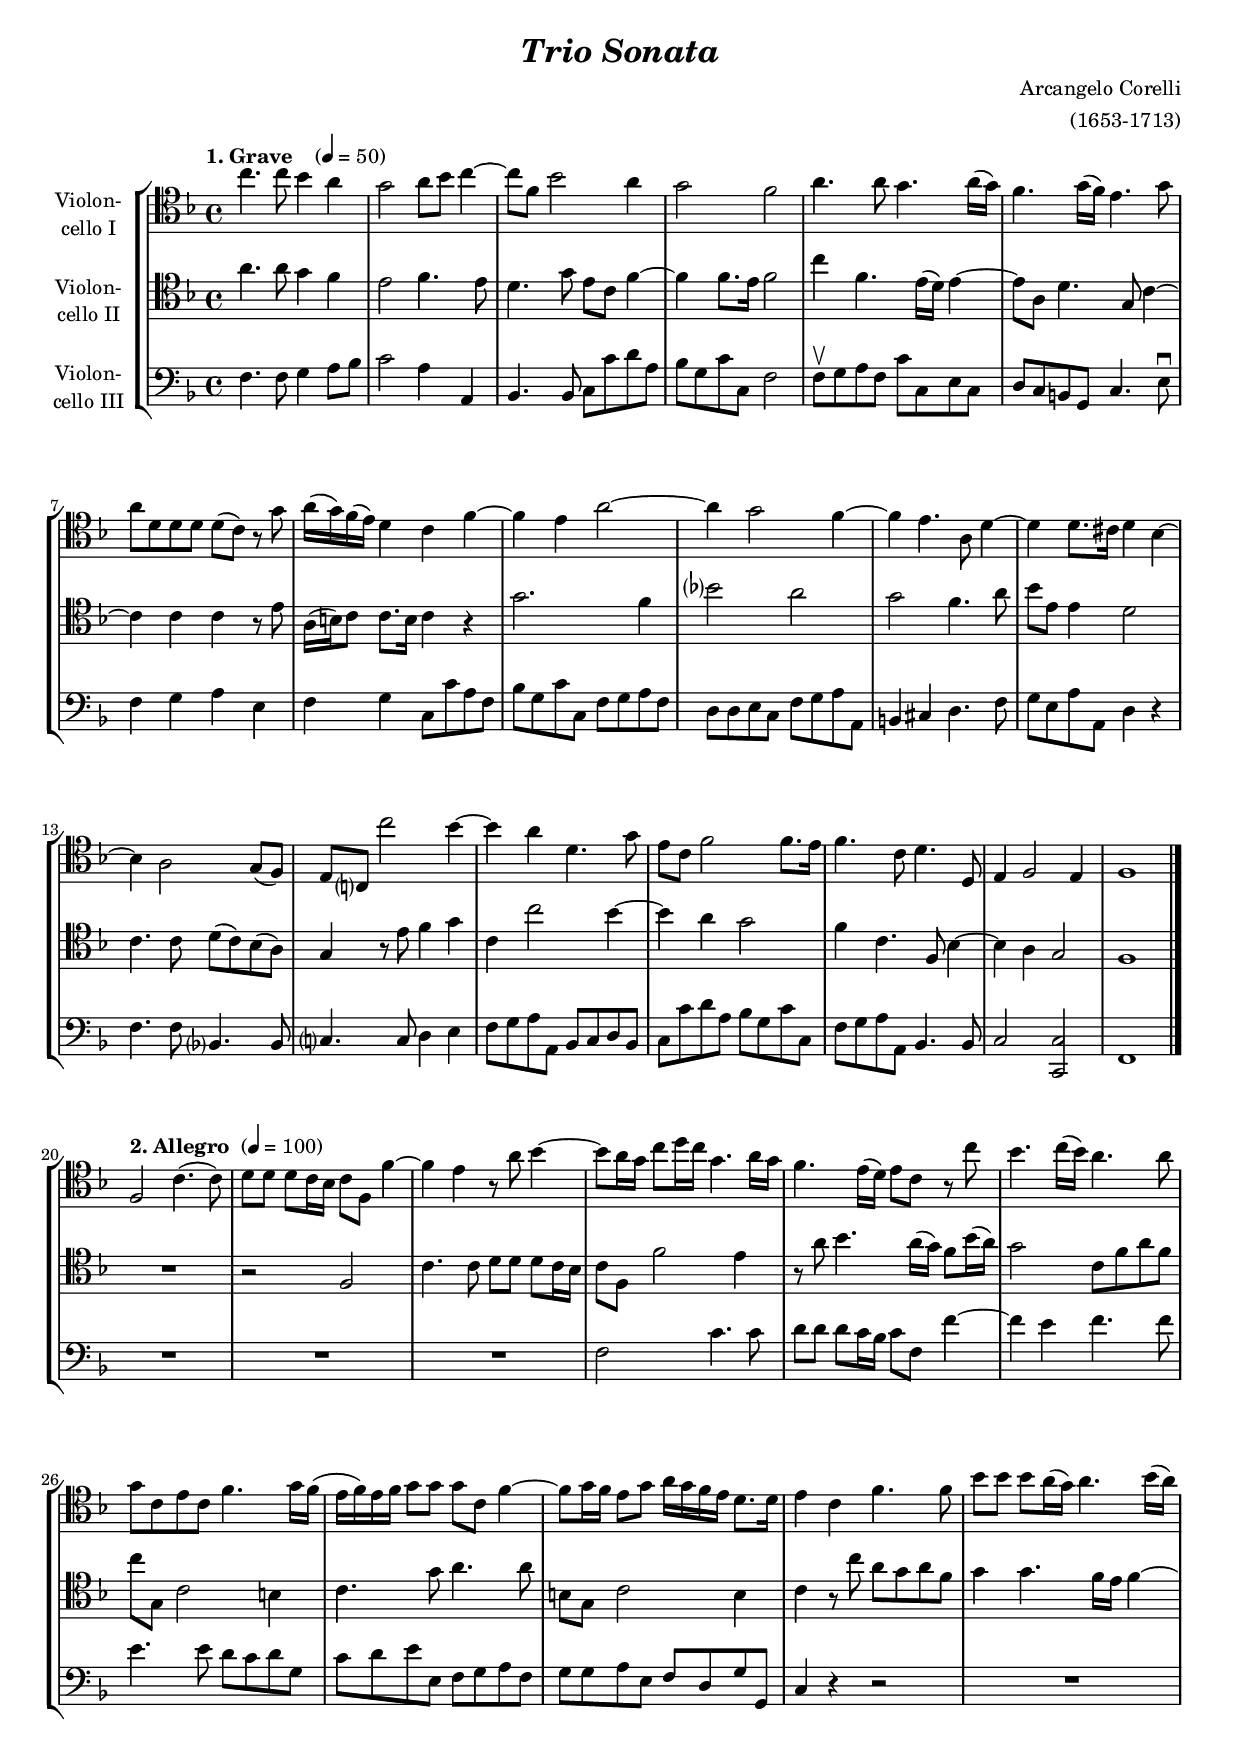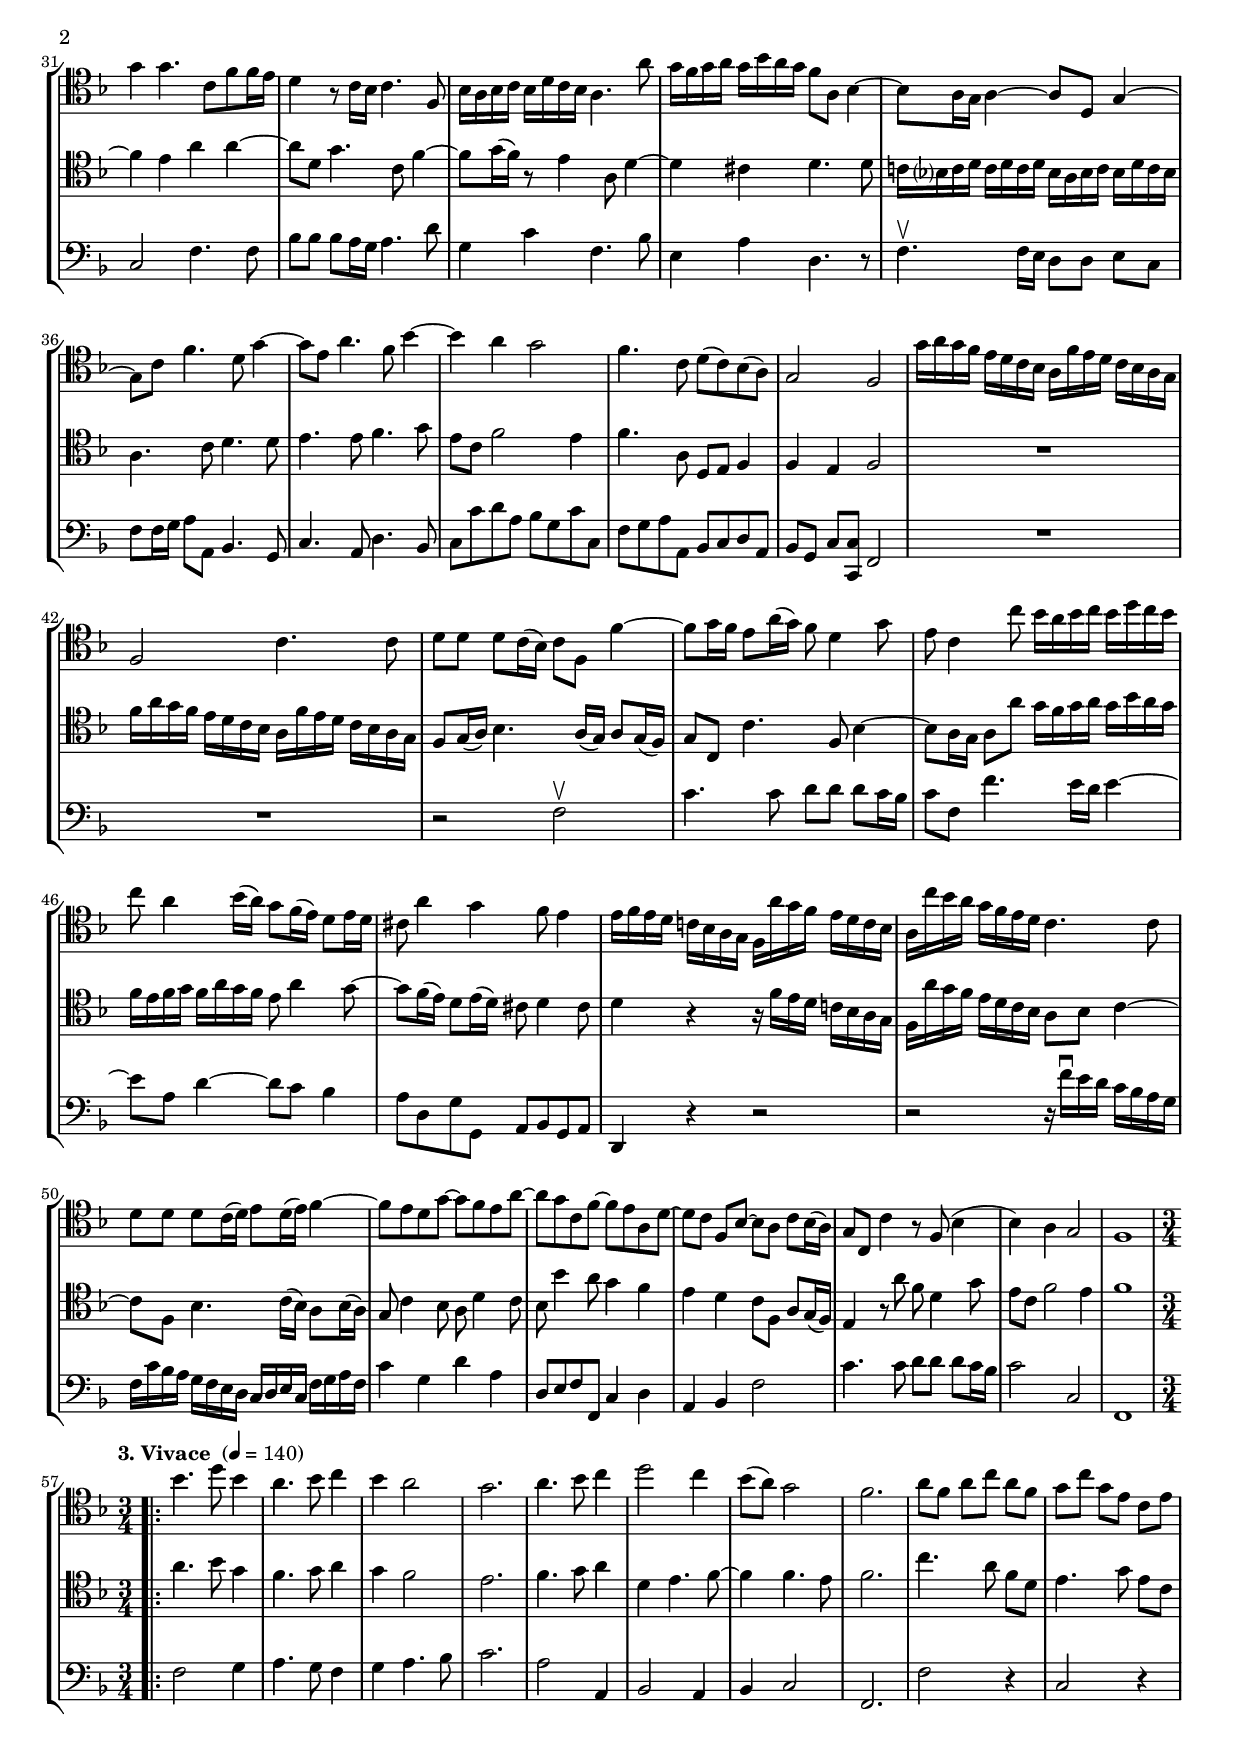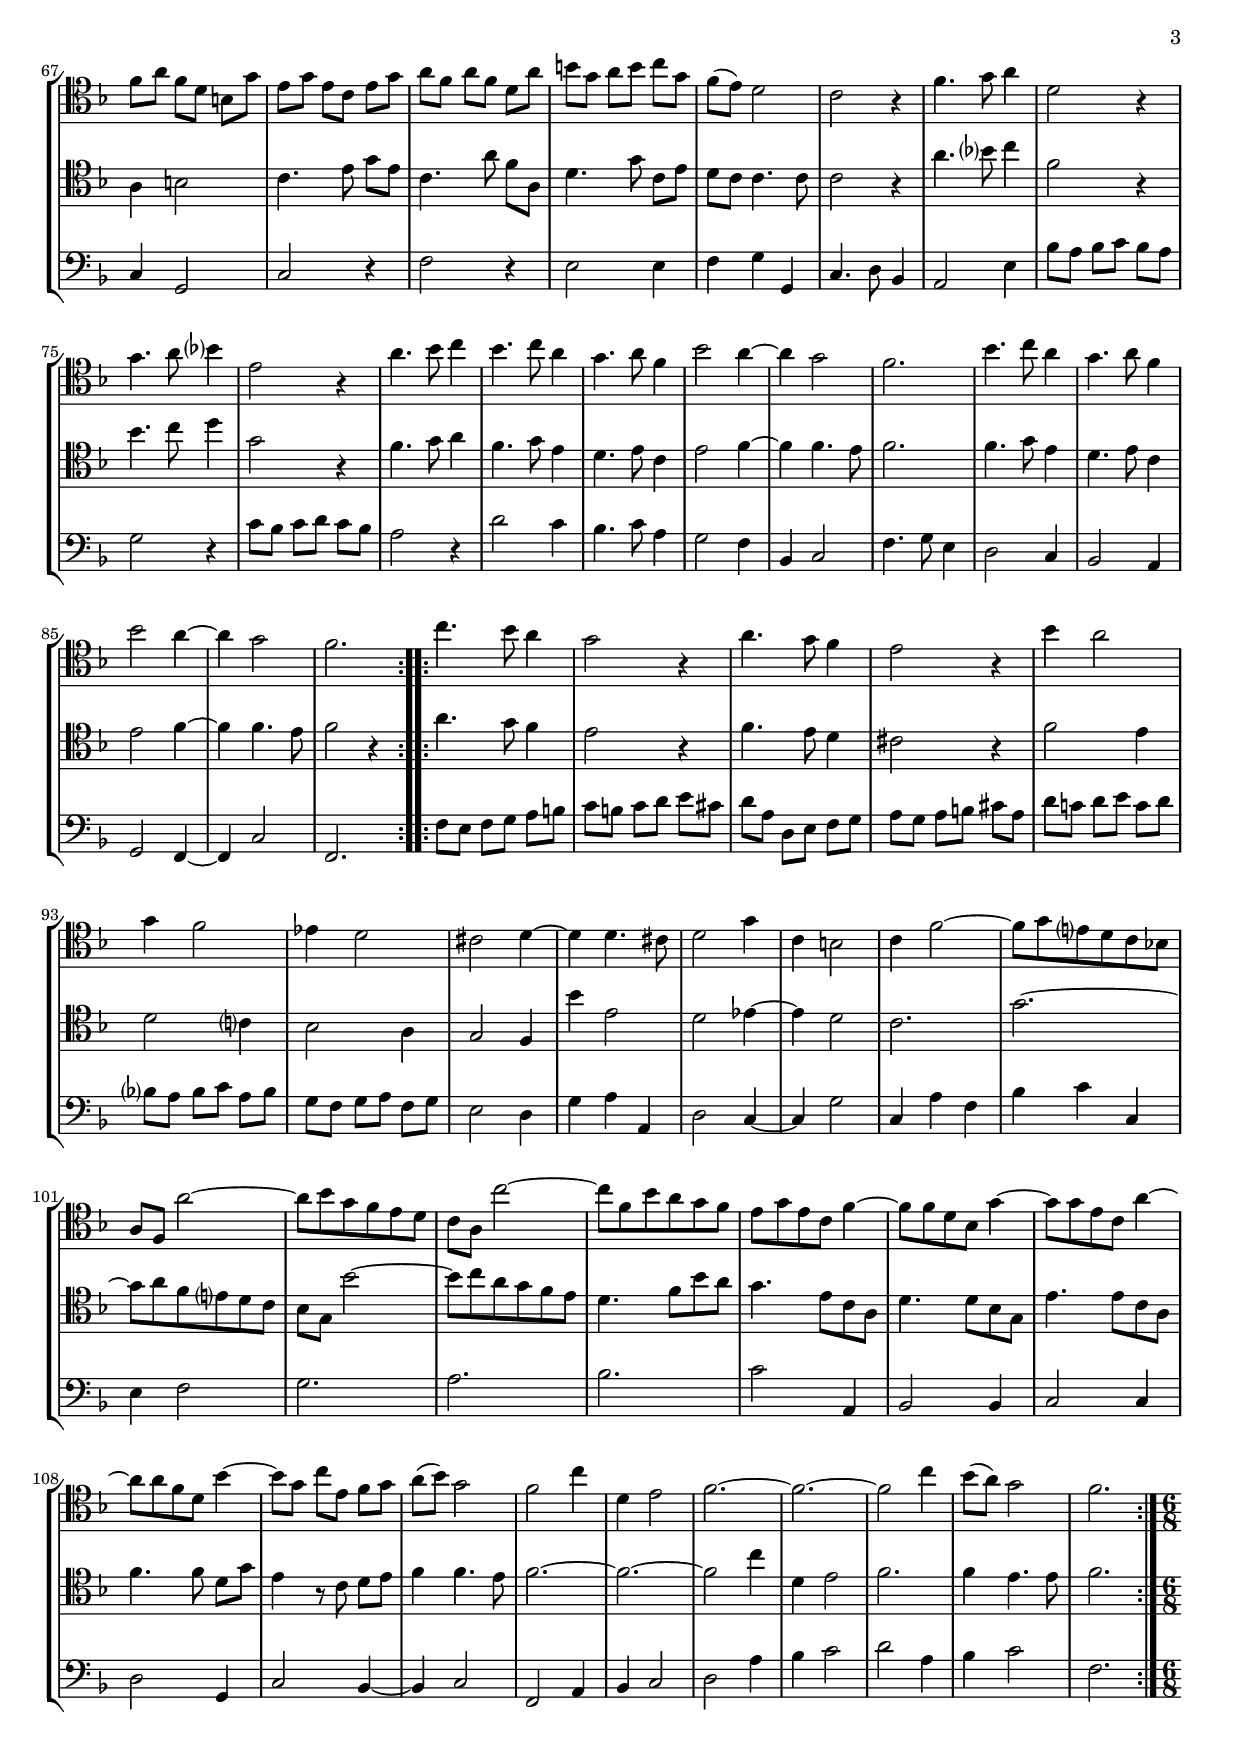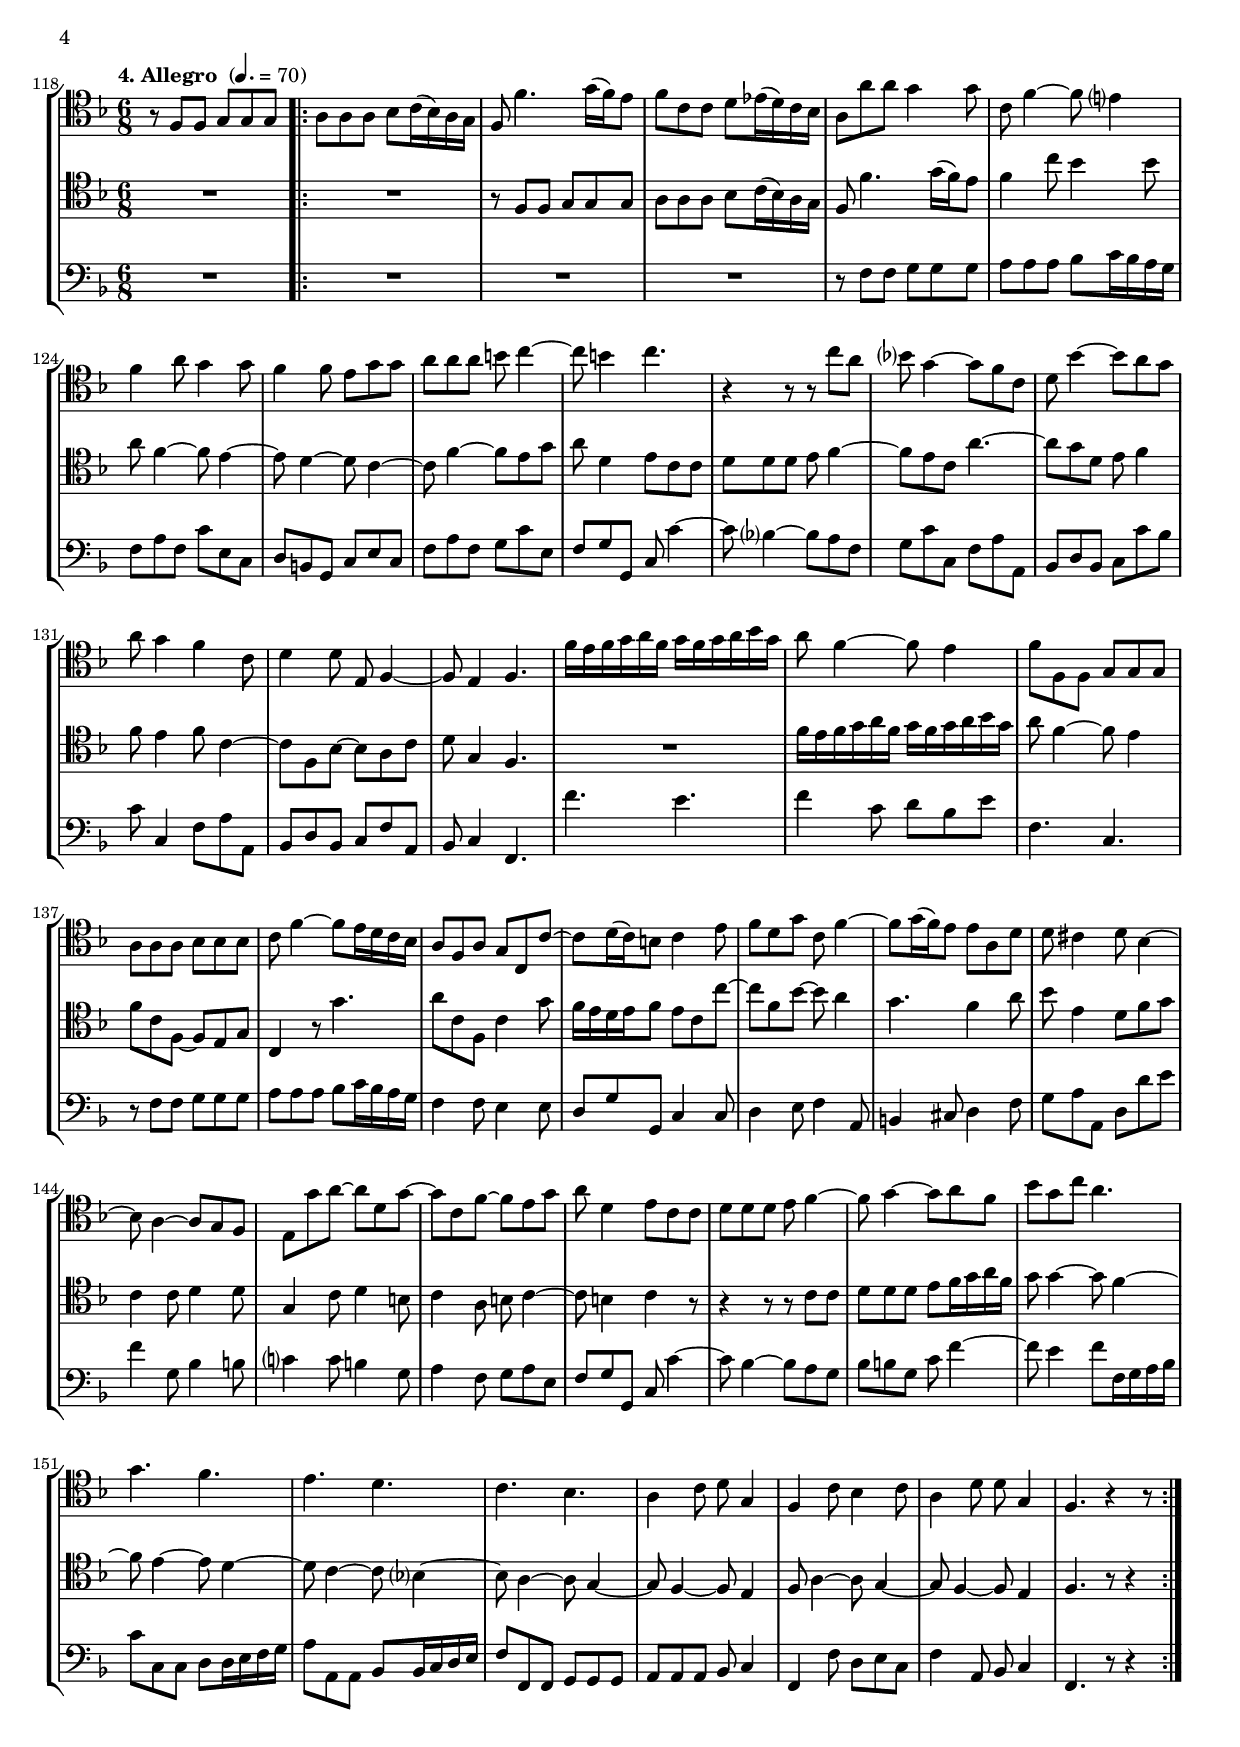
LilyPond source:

\version "2.18.2"
\include "deutsch.ly"
  
#(set-global-staff-size 17.725)

\header {
  title     = \markup \bold \italic "Trio Sonata"
  composer  = "Arcangelo Corelli"
  arranger  = "(1653-1713)"
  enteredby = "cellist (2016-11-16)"
%  piece     = ""
}

voiceconsts = {
  \key f \major
  \time 4/4
% \numericTimeSignature
  \compressFullBarRests
}

%minstr = "harpsichord"
mist = "string ensemble 1"
%minstr = "accordion"
miba = "bassoon"
milo = "drawbar organ"

introa = {        \tempo "1. Grave   " 4=50 }
introb = { \break \tempo "2. Allegro " 4=100 }
introc = { \break \tempo "3. Vivace "  4=140 \time 3/4
           % Set default beaming for all staves
	   \set Timing.beamExceptions = #'()
	   \set Timing.baseMoment     = #(ly:make-moment 1 4)
	   \set Timing.beatStructure  = #'(1 1 1)
	 }
introd = { \break \tempo "4. Allegro " 4.=70 \time 6/8 }

va = \relative c'' {
  \voiceconsts
  \clef "tenor"

  \introa
  c4. c8 b4 a
  g2 a8 b c4~
  c8 f, b2 a4
  g2 f
  a4. a8 g4. a16( g)
  f4. g16( f) e4. g8

  a d, d d d( c) r g'
  a16( g) f( e) d4 c f~
  f e a2~
  a4 g2 f4~
  f e4. a,8 d4~
  d d8. cis16 d4 b~
  b a2 g8( f)

  e c? c''2 b4~
  b a d,4. g8
  e c f2 f8. e16
  f4. c8 d4. d,8
  e4 f2 e4
  f1 \bar "|."

  \introb
  f2 c'4.( c8)
  d d d c16 b c8 f, f'4~
  f e r8 a b4~
  b8 a16 g c8 d16 c g4. a16 g
  f4. e16( d) e8 c r c'
  b4. c16( b) a4. a8

  g c, e c f4. g16 f(
  e f) e f g8 g g c, f4~
  f8 g16 f e8 g a16 g f e d8. d16
  e4 c f4. f8

  b b b a16( g) a4. b16( a)
  g4 g4. c,8[ f f16 e]
  d4 r8 c16 b c4. f,8
  b16 a b c b d c b a4. a'8

  g16 f g a g b a g f8 a, b4~
  b8 a16 g a4~ a8 d, g4~
  g8 c f4. d8 g4~
  g8 e a4. f8 b4~
  b a g2

  f4. c8 d( c) b( a)
  g2 f
  g'16 a g f e d c b a f' e d c b a g
  f2 c'4. c8
  d d d c16( b) c8 f, f'4~

  f8 g16 f e8 a16( g) f8 d4 g8
  e c4 c'8 b16 a b c b d c b
  c8 a4 b16( a) g8 f16( e) d8 e16 d
  cis8 a'4 g f8 e4

  e16 f e d c! b a g f a' g f e d c b
  a c' b a g f e d c4. c8
  d d d c16( d) e8 d16( e) f4~

  f8 e d g~ g f e a~
  a g c, f~ f e a, d~
  d c f,[ b]~ b a c b16( a)
  g8 c, c'4 r8 f,( b4
  b) a g2
  f1

  \introc
  \repeat volta 2 {
    b'4. d8 b4
    a4. b8 c4
    b a2
    g2.
    a4. b8 c4
    d2 c4
    b8( a) g2
    f2.
    a8 f a c a f

    g c g e c e
    f a f d h g'
    e g e c e g
    a f a f d a'
    h g a h c g
    f( e) d2

    c r4
    f4. g8 a4
    d,2 r4
    g4. a8 b?4
    e,2 r4
    a4. b8 c4
    b4. c8 a4
    g4. a8 f4
    b2 a4~
    a g2

    f2.
    b4. c8 a4
    g4. a8 f4
    b2 a4~
    a g2
    f2.
  }
  \repeat volta 2 {
    c'4. b8 a4
    g2 r4
    a4. g8 f4
    e2 r4

    b' a2
    g4 f2
    es4 d2
    cis d4~
    d d4. cis8
    d2 g4
    c, h2
    c4 f2~ f8[g e? d c b!]
    a f a'2~

    a8[b g f e d]
    c a c'2~
    c8[f, b a g f]
    e[ g e c] f4~
    f8[ f d b] g'4~
    g8[ g e c] a'4~
    a8[ a f d] b'4~

    b8 g c e, f g
    a( b) g2
    f c'4
    d, e2
    f2.~
    f~
    f2 c'4
    b8( a) g2
    f2.
  }
  \introd
  r8 f, f g g g
  \repeat volta 2 {
    a a a b c16( b) a g
    f8 f'4. g16( f) e8
    f c c d es16( d) c b
    a8 a' a g4 g8

    c, f4~ f8 e?4
    f a8 g4 g8
    f4 f8 e g g
    a a a h c4~
    c8 h4 c4.
    r4 r8 r c a
    b? g4~ g8 f c

    d b'4~ b8 a g
    a g4 f c8
    d4 d8 e, f4~
    f8 e4 f4.
    f'16 e f g a f g f g a b g
    a8 f4~ f8 e4

    f8 f, f g g g
    a a a b b b
    c f4~ f8 e16 d c b
    a8 f a g c, c'~
    c d16( c) h8 c4 e8
    f d g c, f4~

    f8 g16( f) e8 e a, d
    d cis4 d8 b4~
    b8 a4~ a8 g f
    e g' a~ a d, g~
    g c, f~ f e g
    a d,4 e8 c c

    d d d e f4~
    f8 g4~ g8 a f
    b g c a4.
    g f
    e d
    c b
    a4 c8 d g,4
    f c'8 b4 c8
    a4 d8 d g,4
    f4. r4 r8
  }
}

vb = \relative c'' {
  \voiceconsts
  \clef "tenor"

  \introa
  a4. a8 g4 f
  e2 f4. e8
  d4. g8 e c f4~
  f f8. e16 f2
  c'4 f,4. e16( d) e4~
  e8 a, d4. g,8 c4~
  c c c r8 e

  a,16( h) c8 c8. h16 c4 r
  g'2. f4
  b?2 a
  g f4. a8
  b e, e4 d2
  c4. c8 d( c) b( a)
  g4 r8 e' f4 g
  c, c'2 b4~

  b a g2
  f4 c4. f,8 b4~
  b a g2
  f1 \bar "|."

  \introb
  R1
  r2 f
  c'4. c8 d[ d] d c16 b
  c8 f, f'2 e4

  r8 a b4. a16( g) f8 b16( a)
  g2 c,8 f a f
  c' g, c2 h4
  c4. g'8 a4. a8
  h, g c2 h4
  c r8 c' a g a f

  g4 g4. f16 e f4~
  f e a a~
  a8 d, g4. c,8 f4~
  f8 g16( f) r8 e4 a,8 d4~
  d cis d4. d8

  c!16 b? c d c d c d b a b c b d c b
  a4. c8 d4. d8
  e4. e8 f4. g8
  e c f2 e4
  f4. a,8 d, e f4

  f e f2
  R1
  f'16 a g f e d c b a f' e d c b a g
  f8 g16( a) b4. a16( g) a8 g16( f)
  g8 c, c'4. f,8 b4~

  b8 a16 g a8 a' g16 f g a g b a g
  f e f g f a g f e8 a4 g8~
  g f16( e) d8 e16( d) cis8 d4 cis8

  d4 r r16 f e d c! b a g
  f a' g f e d c b a8 b c4~
  c8 f, b4. c16( b) a8 b16( a)
  g8 c4 b8 a d4 c8

  b b'4 a8 g4 f
  e d c8 f, a g16( f)
  e4 r8 a' f d4 g8
  e c f2 e4
  f1

  \introc
  \repeat volta 2 {
    a4. b8 g4
    f4. g8 a4

    g f2
    e2.
    f4. g8 a4
    d, e4. f8~
    f4 f4. e8
    f2.
    c'4. a8 f d
    e4. g8 e c
    a4 h2

    c4. e8 g e
    c4. a'8 f a,
    d4. g8 c, e
    d c c4. c8
    c2 r4
    a'4. b?8 c4
    f,2 r4
    b4. c8 d4
    g,2 r4

    f4. g8 a4
    f4. g8 e4
    d4. e8 c4
    e2 f4~
    f f4. e8
    f2.
    f4. g8 e4
    d4. e8 c4
    e2 f4~
    f f4. e8

    f2 r4
  }
  \repeat volta 2 {
    a4. g8 f4
    e2 r4
    f4. e8 d4
    cis2 r4
    f2 e4
    d2 c?4
    b2 a4
    g2 f4
    b' e,2
    d es4~

    es d2
    c2.
    g'~
    g8[ a f e? d c]
    b g b'2~
    b8[ c a g f e]
    d4. f8[ b a]
    g4. e8[ c a]

    d4. d8[ b g]
    e'4. e8[ c a]
    f'4. f8 d g
    e4 r8 c d e
    f4 f4. e8
    f2.~
    f~
    f2 c'4
    d, e2
    f2.

    f4 e4. e8
    f2.
  }

  \introd
  R2.
  \repeat volta 2 {
    R2.
    r8 f, f g g g
    a a a b c16( b) a g
    f8 f'4. g16( f) e8
    f4 c'8 b4 b8

    a f4~ f8 e4~
    e8 d4~ d8 c4~
    c8 f4~ f8 e g
    a d,4 e8 c c
    d d d e f4~
    f8 e c a'4.~
    a8 g d e f4

    f8 e4 f8 c4~
    c8 f, b~ b a c
    d g,4 f4.
    R2.
    f'16 e f g a f g f g a b g
    a8 f4~ f8 e4

    f8 c f,~ f e g
    c,4 r8 g''4.
    a8 c, f, c'4 g'8
    f16 e d e f8 e c c'~
    c f, b~ b a4
    g4. f4 a8
    b e,4 d8 f g

    c,4 c8 d4 d8
    g,4 c8 d4 h8
    c4 a8 h c4~
    c8 h4 c r8
    r4 r8 r c c
    d d d e f16 g a f
    g8 g4~ g8 f4~

    f8 e4~ e8 d4~
    d8 c4~ c8 b?4~
    b8 a4~ a8 g4~
    g8 f4~ f8 e4
    f8 a4~ a8 g4~
    g8 f4~ f8 e4
    f4. r8 r4
  }
}

vc = \relative c {
  \voiceconsts
  \clef "bass"

  \introa
  f4. f8 g4 a8 b
  c2 a4 a,
  b4. b8 c c' d a
  b g c c, f2
  f8\upbow g a f c' c, e c

  d c h g c4. e8\downbow
  f4 g a e
  f g c,8 c' a f
  b g c c, f g a f
  d d e c f g a a,

  h4 cis d4. f8
  g e a a, d4 r
  f4. f8 b,?4. b8
  c?4. c8 d4 e
  f8 g a a, b c d b

  c c' d a b g c c,
  f g a a, b4. b8
  c2 <c, c'>
  f1 \bar "|."

  \introb
  R1*3
  f'2 c'4. c8
  d d d c16 b c8 f, f'4~

  f e f4. f8
  e4. e8 d c d g,
  c d e e, f g a f
  g g a e f d g g,
  c4 r r2

  R1
  c2 f4. f8
  b b b a16 g a4. d8
  g,4 c f,4. b8
  e,4 a d,4. r8
  f4.\upbow f16 e d8 d e[ c]
  f f16 g a8 a, b4. g8

  c4. a8 d4. b8
  c c' d a b g c c,
  f g a a, b c d a
  b[ g] c <c, c'> f2
  R1*2
  r2 f'\upbow

  c'4. c8 d d d c16 b
  c8 f, f'4. e16 d e4~
  e8 a, d4~ d8 c b4
  a8 d, g g, a b g a
  d,4 r r2

  r r16 f''\downbow e d c b a g
  f c' b a g f e d c d e c f g a f
  c'4 g d' a
  d,8 e f f, c'4 d

  a b f'2
  c'4. c8 d d d c16 b
  c2 c,
  f,1

  \introc
  \repeat volta 2 {
    f'2 g4
    a4. g8 f4
    g a4. b8
    c2.
    a2 a,4

    b2 a4
    b c2
    f,2.
    f'2 r4
    c2 r4
    c g2
    c r4
    f2 r4
    e2 e4
    f g g,
    c4. d8 b4
    a2 e'4

    b'8 a b c b a
    g2 r4
    c8 b c d c b
    a2 r4
    d2 c4
    b4. c8 a4
    g2 f4
    b, c2
    f4. g8 e4

    d2 c4
    b2 a4
    g2 f4~
    f c'2
    f,2.
  }
  \repeat volta 2 {
    f'8 e f g a h
    c h c d e cis
    d a d, e f g

    a g a h cis a
    d c! d e c d
    b? a b c a b
    g f g a f g
    e2 d4
    g a a,
    d2 c4~

    c g'2
    c,4 a' f
    b c c,
    e f2
    g2.
    a
    b
    c2 a,4
    b2 b4
    c2 c4
    d2 g,4
    c2 b4~

    b c2
    f, a4
    b c2
    d a'4
    b c2
    d a4
    b c2
    f,2.
  }

  \introd
  R2.
  \repeat volta 2 {
    R2.*3
    r8 f f g g g
    a a a b c16 b a g
    f8 a f c' e, c
    d h g c e c
    f a f g c e,

    f g g, c c'4~
    c8 b?4~ b8 a f
    g c c, f a a,
    b d b c c' b
    c c,4 f8 a a,
    b d b c f a,

    b c4 f,4.
    f'' e
    f4 c8 d b e
    f,4. c
    r8 f f g g g
    a a a b c16 b a g
    f4 f8 e4 e8

    d g g, c4 c8
    d4 e8 f4 a,8
    h4 cis8 d4 f8
    g a a, d d' e
    f4 g,8 b4 h8
    c?4 c8 h4 g8

    a4 f8 g a e
    f g g, c c'4~
    c8 b4~ b8 a g
    b h g c f4~
    f8 e4 f8 f,16 g a b
    c8 c, c d d16 e f g

    a8 a, a b b16 c d e
    f8 f, f g g g
    a a a b c4
    f, f'8 d e c
    f4 a,8 b c4
    f,4. r8 r4
  }
}


music = \new StaffGroup <<
      \new Staff {
	\set Staff.midiInstrument = \mist
	\set Staff.instrumentName = \markup \center-column { "Violon-" "cello I" }
	\transpose f f { \va }
      }
      
      \new Staff {
	\set Staff.midiInstrument = \mist
	\set Staff.instrumentName = \markup \center-column { "Violon-" "cello II" }
	\transpose f f { \vb }
      }
      
      \new Staff {
	\set Staff.midiInstrument = \miba
	\set Staff.instrumentName = \markup \center-column { "Violon-" "cello III" }
	\transpose f f { \vc }
      }
>>

\book {
  \score {
    \music
    \layout {}
  }

  \score {
    \unfoldRepeats \music

    \midi {
      \context {
        \Score
      }
    }
  }
}
